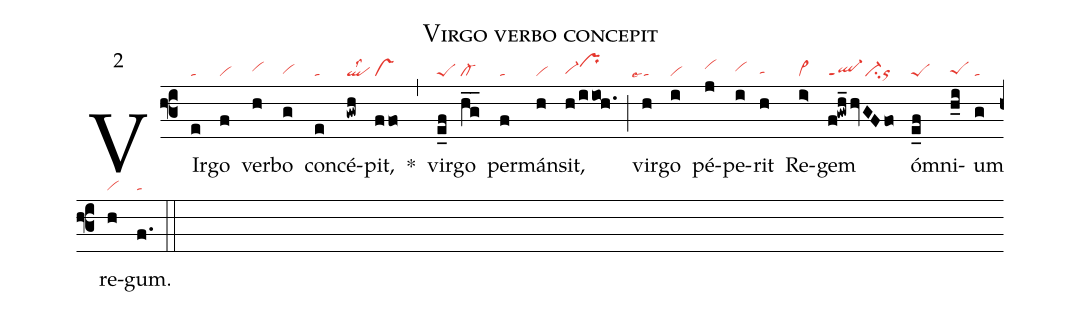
name: Virgo verbo concepit;
mode: 2;
nabc-lines: 1;
%%
(f3)
VIr(e|ta)go(f|vi) ver(h|vihh)bo(g|vihg) con(e|ta)cé(gwh|qllss2)pit,(ffo|vs) *(,)
vir(e_f|peS)go(hg__|cl-) per(f|ta)mán(h|vi)sit,(h/iio!h.|vi-hgprhj) (;)
vir(h|```talse4)go(i|vi) pé(j|vihi)pe(i|vihh)rit(h|tahg) Re(i>|vi>)gem(f!gwh_hvGFfo|ql-ppt1ci-or) óm(e_f|peS)ni(h_i|peShg)um(g|ta) re(h|vi)gum.(f.|ta) (::)
